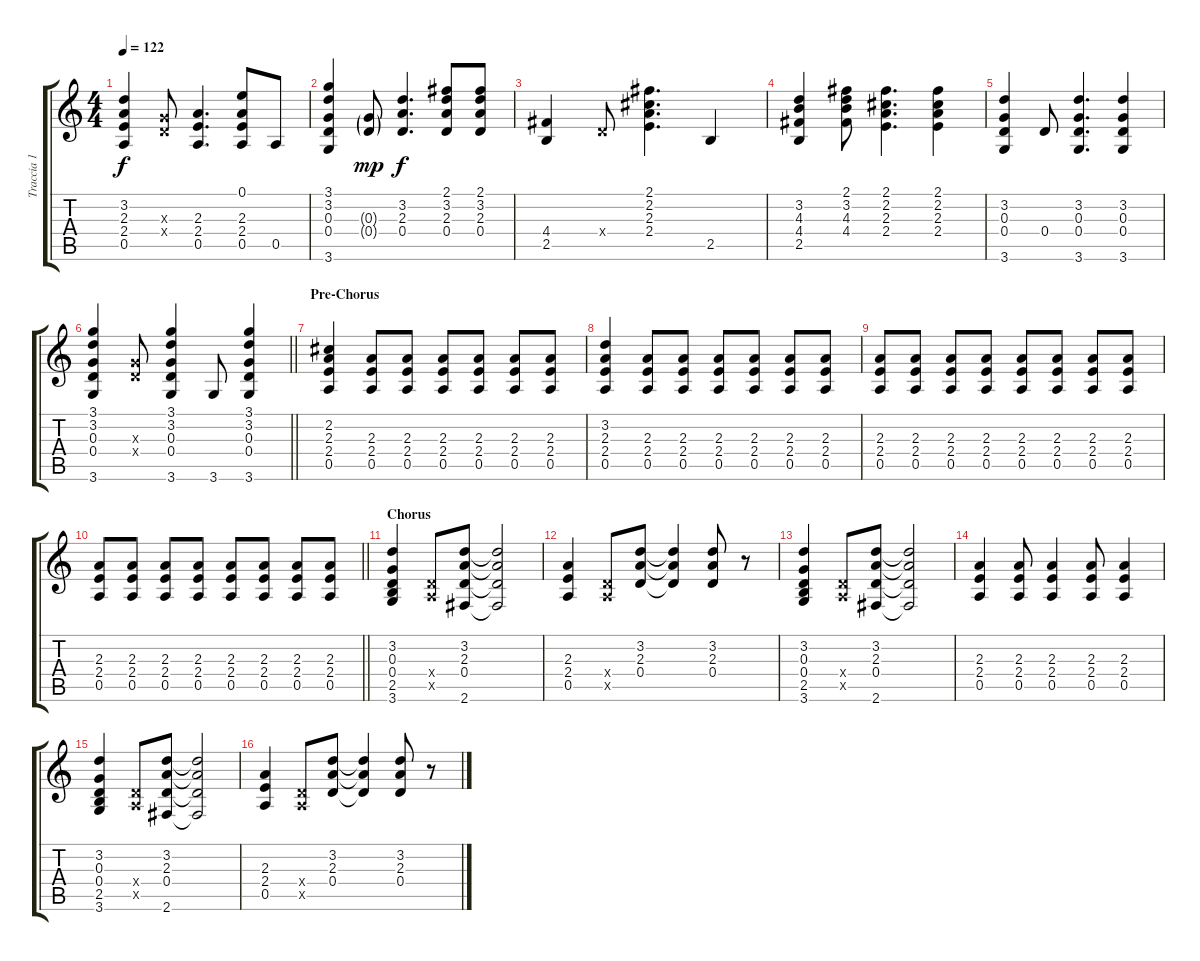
\track ("Traccia 1" "Traccia 1") {instrument electricguitarclean}
\staff {score tabs}
\tuning (E4 B3 G3 D3 A2 E2) {hide}
\ts (4 4)
\tempo 122
\clef g2
\ks c
(3.2 2.3 2.4 0.5).4{dy f} (0.3{x} 0.4{x}).8 (2.3 2.4 0.5).4{d} (0.1 2.3 2.4 0.5).8 0.5.8 |
(3.1 3.2 0.3 0.4 3.6).4 (0.3{g} 0.4{g}).8{dy mp} (3.2 2.3 0.4).4{d dy f} (2.1 3.2 2.3 0.4).8 (2.1 3.2 2.3 0.4).8 |
(4.4 2.5).4 0.4{x}.8 (2.1 2.2 2.3 2.4).4{d} 2.5.4 |
(3.2 4.3 4.4 2.5).4 (2.1 3.2 4.3 4.4).8 (2.1 2.2 2.3 2.4).4{d} (2.1 2.2 2.3 2.4).4 |
(3.2 0.3 0.4 3.6).4 0.4.8 (3.2 0.3 0.4 3.6).4{d} (3.2 0.3 0.4 3.6).4 |
\barLineRight lightlight
(3.1 3.2 0.3 0.4 3.6).4 (0.3{x} 0.4{x}).8 (3.1 3.2 0.3 0.4 3.6).4 3.6.8 (3.1 3.2 0.3 0.4 3.6).4 |
\section ("" "Pre-Chorus")
(2.2 2.3 2.4 0.5).4 (2.3 2.4 0.5).8 (2.3 2.4 0.5).8 (2.3 2.4 0.5).8 (2.3 2.4 0.5).8 (2.3 2.4 0.5).8 (2.3 2.4 0.5).8 |
(3.2 2.3 2.4 0.5).4 (2.3 2.4 0.5).8 (2.3 2.4 0.5).8 (2.3 2.4 0.5).8 (2.3 2.4 0.5).8 (2.3 2.4 0.5).8 (2.3 2.4 0.5).8 |
(2.3 2.4 0.5).8 (2.3 2.4 0.5).8 (2.3 2.4 0.5).8 (2.3 2.4 0.5).8 (2.3 2.4 0.5).8 (2.3 2.4 0.5).8 (2.3 2.4 0.5).8 (2.3 2.4 0.5).8 |
\barLineRight lightlight
(2.3 2.4 0.5).8 (2.3 2.4 0.5).8 (2.3 2.4 0.5).8 (2.3 2.4 0.5).8 (2.3 2.4 0.5).8 (2.3 2.4 0.5).8 (2.3 2.4 0.5).8 (2.3 2.4 0.5).8 |
\section ("" "Chorus")
(3.2 0.3 0.4 2.5 3.6).4 (0.4{x} 0.5{x}).8 (3.2 2.3 0.4 2.6).8 (3.2{t} 2.3{t} 0.4{t} 2.6{t}).2 |
(2.3 2.4 0.5).4 (0.4{x} 0.5{x}).8 (3.2 2.3 0.4).8 (3.2{t} 2.3{t} 0.4{t}).4 (3.2 2.3 0.4).8 r.8 |
(3.2 0.3 0.4 2.5 3.6).4 (0.4{x} 0.5{x}).8 (3.2 2.3 0.4 2.6).8 (3.2{t} 2.3{t} 0.4{t} 2.6{t}).2 |
(2.3 2.4 0.5).4 (2.3 2.4 0.5).8 (2.3 2.4 0.5).4 (2.3 2.4 0.5).8 (2.3 2.4 0.5).4 |
(3.2 0.3 0.4 2.5 3.6).4 (0.4{x} 0.5{x}).8 (3.2 2.3 0.4 2.6).8 (3.2{t} 2.3{t} 0.4{t} 2.6{t}).2 |
(2.3 2.4 0.5).4 (0.4{x} 0.5{x}).8 (3.2 2.3 0.4).8 (3.2{t} 2.3{t} 0.4{t}).4 (3.2 2.3 0.4).8 r.8
